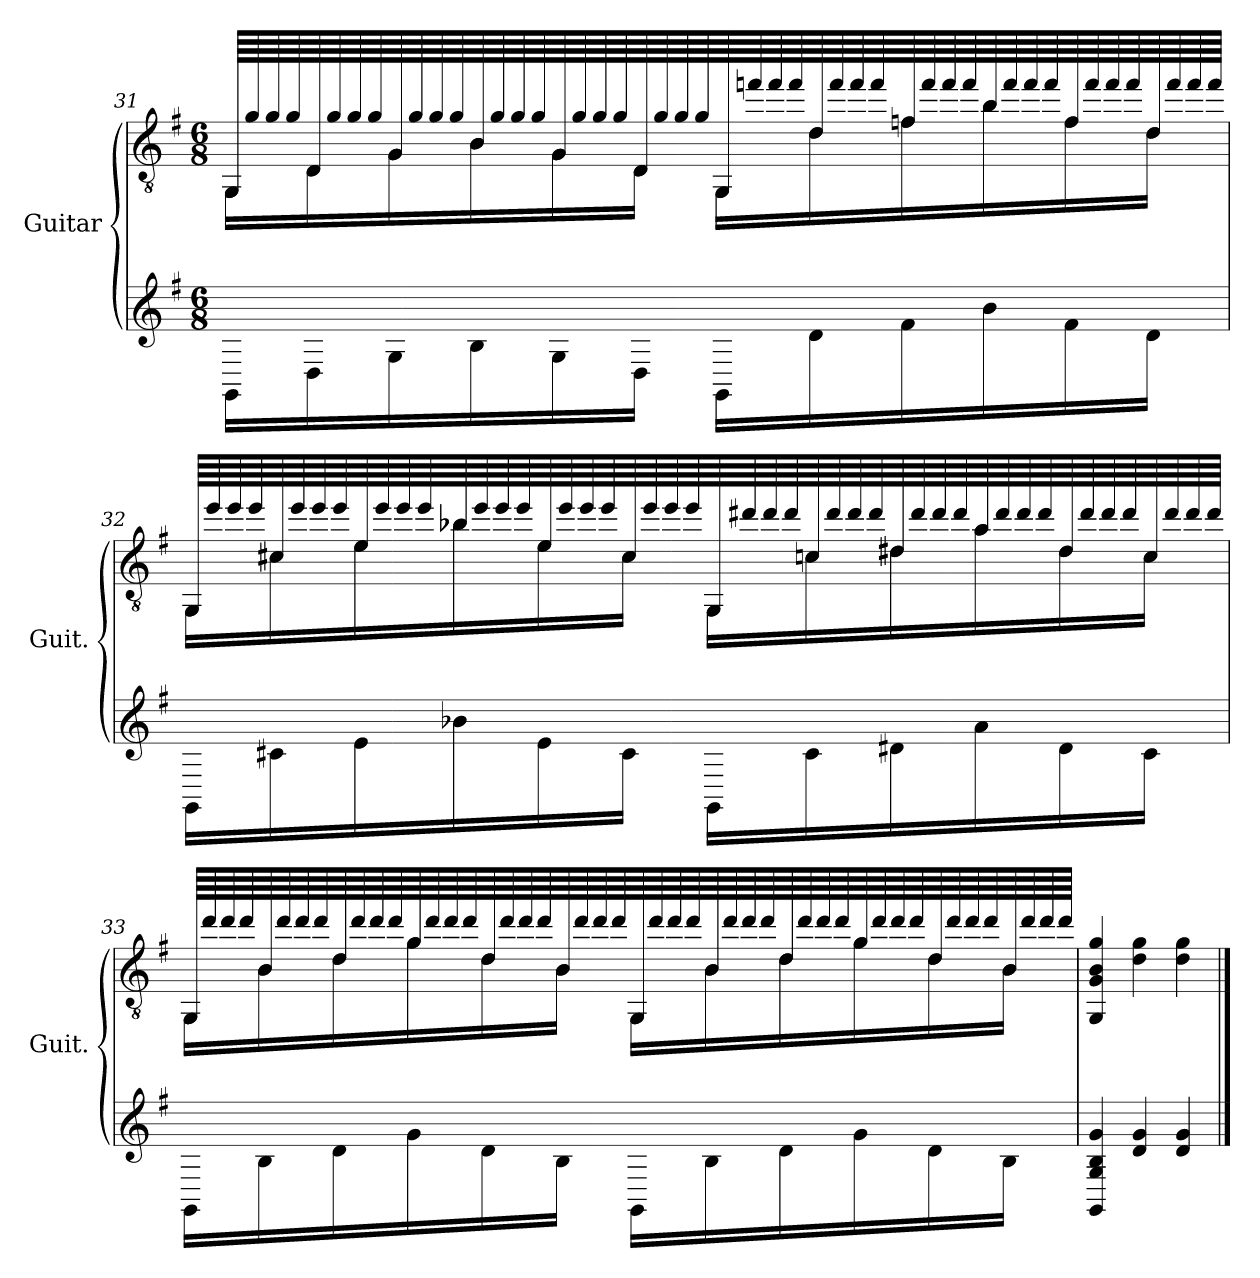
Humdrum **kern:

**kern	**kern
*part1	*part1
*staff2	*staff1
*I"Guitar	*
*I'Guit.	*
!!LO:LB:g=z
*	*clefGv2
*k[f#]	*k[f#]
*M6/8	*M6/8
=31	=31
*^	*^
64GGLLLLyy	16GGLL	64GG/LLLL	16GG\LL
64g	.	64g/	.
64g	.	64g/	.
64g	.	64g/	.
64Dyy	16D	64D/	16D\
64g	.	64g/	.
64g	.	64g/	.
64g	.	64g/	.
64Gyy	16G	64G/	16G\
64g	.	64g/	.
64g	.	64g/	.
64g	.	64g/	.
64Byy	16B	64B/	16B\
64g	.	64g/	.
64g	.	64g/	.
64g	.	64g/	.
64Gyy	16G	64G/	16G\
64g	.	64g/	.
64g	.	64g/	.
64g	.	64g/	.
64Dyy	16DJJ	64D/	16D\JJ
64g	.	64g/	.
64g	.	64g/	.
64gJJJJ	.	64g/	.
64GGLLLLyy	16GGLL	64GG/	16GG\LL
64ff	.	64ffn/	.
64ff	.	64ff/	.
64ff	.	64ff/	.
64dyy	16d	64d/	16d\
64ff	.	64ff/	.
64ff	.	64ff/	.
64ff	.	64ff/	.
64fyy	16f	64fn/	16f\
64ff	.	64ff/	.
64ff	.	64ff/	.
64ff	.	64ff/	.
64byy	16b	64b/	16b\
64ff	.	64ff/	.
64ff	.	64ff/	.
64ff	.	64ff/	.
64fyy	16f	64f/	16f\
64ff	.	64ff/	.
64ff	.	64ff/	.
64ff	.	64ff/	.
64dyy	16dJJ	64d/	16d\JJ
64ff	.	64ff/	.
64ff	.	64ff/	.
64ffJJJJ	.	64ff/JJJJ	.
!!LO:LB:g=z	!!
=32	=32	=32	=32
64GGLLLLyy	16GGLL	64GG/LLLL	16GG\LL
64ee	.	64ee/	.
64ee	.	64ee/	.
64ee	.	64ee/	.
64c#yy	16c#	64c#X/	16c#\
64ee	.	64ee/	.
64ee	.	64ee/	.
64ee	.	64ee/	.
64eyy	16e	64e/	16e\
64ee	.	64ee/	.
64ee	.	64ee/	.
64ee	.	64ee/	.
64b-yy	16b-	64b-X/	16b-\
64ee	.	64ee/	.
64ee	.	64ee/	.
64ee	.	64ee/	.
64eyy	16e	64e/	16e\
64ee	.	64ee/	.
64ee	.	64ee/	.
64ee	.	64ee/	.
64c#yy	16c#JJ	64c#/	16c#\JJ
64ee	.	64ee/	.
64ee	.	64ee/	.
64eeJJJJ	.	64ee/	.
64GGLLLLyy	16GGLL	64GG/	16GG\LL
64dd#	.	64dd#X/	.
64dd#	.	64dd#/	.
64dd#	.	64dd#/	.
64cyy	16c	64cn/	16c\
64dd#	.	64dd#/	.
64dd#	.	64dd#/	.
64dd#	.	64dd#/	.
64d#yy	16d#	64d#X/	16d#\
64dd#	.	64dd#/	.
64dd#	.	64dd#/	.
64dd#	.	64dd#/	.
64ayy	16a	64a/	16a\
64dd#	.	64dd#/	.
64dd#	.	64dd#/	.
64dd#	.	64dd#/	.
64d#yy	16d#	64d#/	16d#\
64dd#	.	64dd#/	.
64dd#	.	64dd#/	.
64dd#	.	64dd#/	.
64cyy	16cJJ	64c/	16c\JJ
64dd#	.	64dd#/	.
64dd#	.	64dd#/	.
64dd#JJJJ	.	64dd#/JJJJ	.
!!LO:LB:g=z	!!
=33	=33	=33	=33
64GGLLLLyy	16GGLL	64GG/LLLL	16GG\LL
64dd	.	64dd/	.
64dd	.	64dd/	.
64dd	.	64dd/	.
64Byy	16B	64B/	16B\
64dd	.	64dd/	.
64dd	.	64dd/	.
64dd	.	64dd/	.
64dyy	16d	64d/	16d\
64dd	.	64dd/	.
64dd	.	64dd/	.
64dd	.	64dd/	.
64gyy	16g	64g/	16g\
64dd	.	64dd/	.
64dd	.	64dd/	.
64dd	.	64dd/	.
64dyy	16d	64d/	16d\
64dd	.	64dd/	.
64dd	.	64dd/	.
64dd	.	64dd/	.
64Byy	16BJJ	64B/	16B\JJ
64dd	.	64dd/	.
64dd	.	64dd/	.
64ddJJJJ	.	64dd/	.
64GGLLLLyy	16GGLL	64GG/	16GG\LL
64dd	.	64dd/	.
64dd	.	64dd/	.
64dd	.	64dd/	.
64Byy	16B	64B/	16B\
64dd	.	64dd/	.
64dd	.	64dd/	.
64dd	.	64dd/	.
64dyy	16d	64d/	16d\
64dd	.	64dd/	.
64dd	.	64dd/	.
64dd	.	64dd/	.
64gyy	16g	64g/	16g\
64dd	.	64dd/	.
64dd	.	64dd/	.
64dd	.	64dd/	.
64dyy	16d	64d/	16d\
64dd	.	64dd/	.
64dd	.	64dd/	.
64dd	.	64dd/	.
64Byy	16BJJ	64B/	16B\JJ
64dd	.	64dd/	.
64dd	.	64dd/	.
64ddJJJJ	.	64dd/JJJJ	.
*v	*v	*	*
*	*v	*v
!!LO:LB:g=z
=34	=34
4GG 4G 4B 4g	4GG/ 4G/ 4B/ 4g/
4d 4g	4d\ 4g\
4d 4g	4d\ 4g\
==	==
*-	*-
